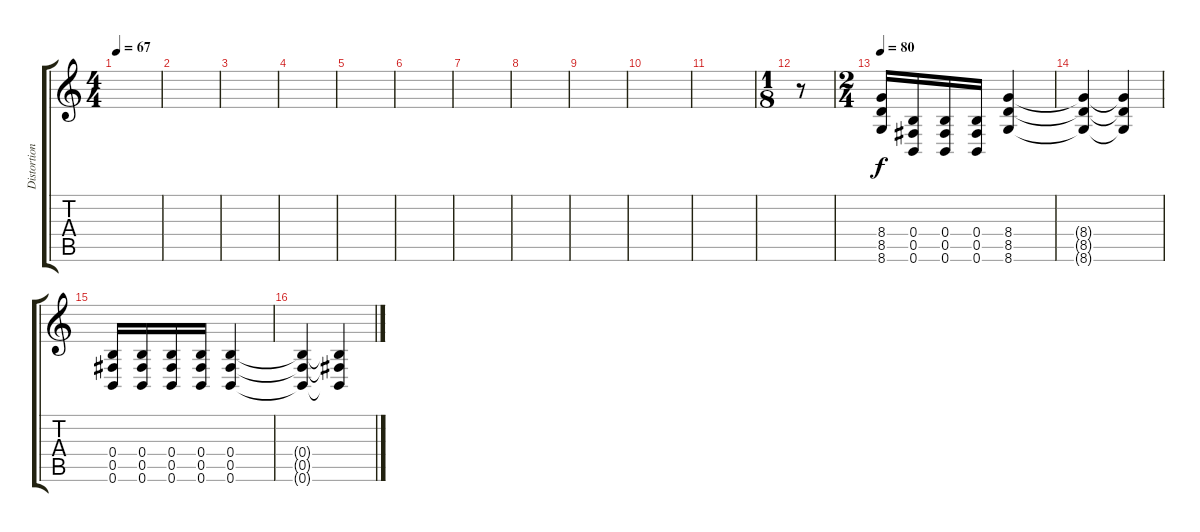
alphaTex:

\track ("Distortion guitar (Robb Flynn)" "Distortion") {instrument distortionguitar}
\staff {score tabs}
\tuning (Db4 Ab3 E3 B2 Gb2 B1) {hide}
\ts (4 4)
\tempo 67
\clef g2
\ks c
|
|
|
|
|
|
|
|
|
|
|
\ts (1 8)
r.8 |
\ts (2 4)
\tempo 80
(8.4 8.5 8.6).16{volume 11} (0.4 0.5 0.6).16 (0.4 0.5 0.6).16 (0.4 0.5 0.6).16 (8.4 8.5 8.6).4 |
(8.4{t} 8.5{t} 8.6{t}).4 (8.4{t} 8.5{t} 8.6{t}).4 |
(0.4 0.5 0.6).16 (0.4 0.5 0.6).16 (0.4 0.5 0.6).16 (0.4 0.5 0.6).16 (0.4 0.5 0.6).4 |
(0.4{t} 0.5{t} 0.6{t}).4 (0.4{t} 0.5{t} 0.6{t}).4
